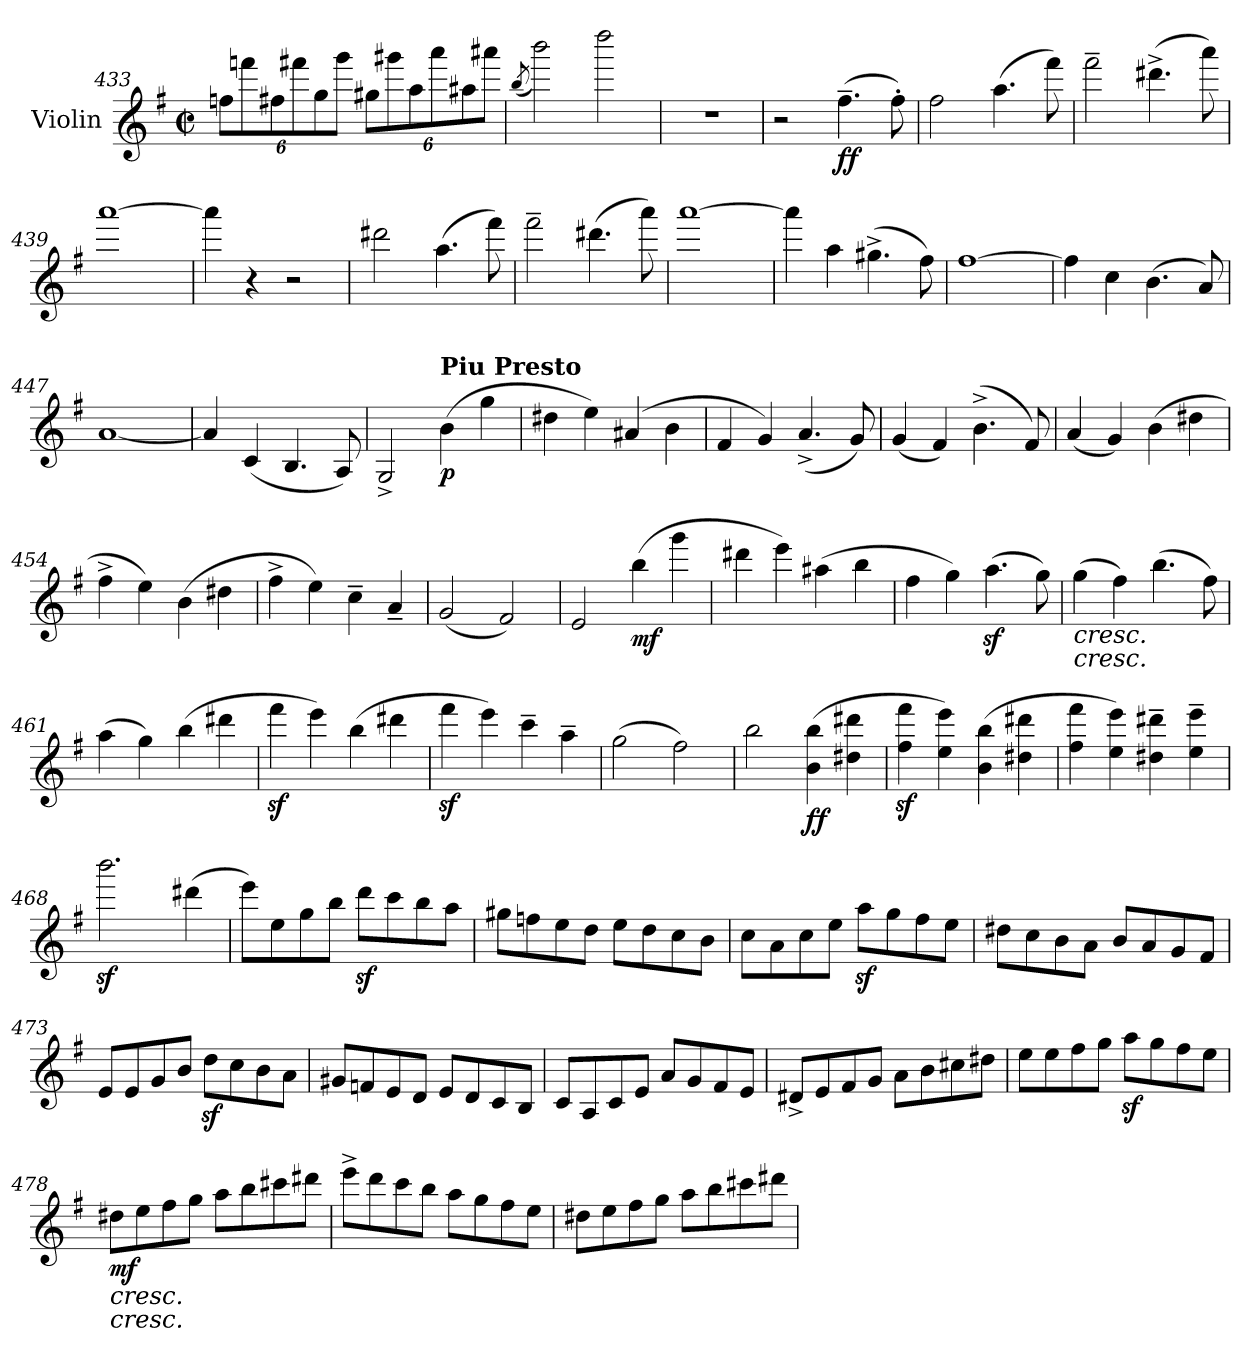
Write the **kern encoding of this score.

**kern	**dynam
*part1	*part1
*staff1	*staff1
*I"Violin	*
*I'Vln.	*
*clefG2	*
*k[f#]	*
*M2/2	*
*met(c|)	*
*Xbrackettup	*
=433	=433
12ffn\L	.
12fffn\	.
12ff#X\	.
12fff#X\	.
12gg\	.
12ggg\J	.
12gg#X\L	.
12ggg#X\	.
12aa\	.
12aaa\	.
12aa#X\	.
12aaa#X\J	.
=434	=434
(<8qbb/	.
2bbb\)	.
2dddd\	.
=435	=435
1r	.
=436	=436
2r	.
!	!LO:DY:b
(>4.ff#~\	ff
8ff#'\)	.
!!LO:LB:g=z
=437	=437
2ff#\	.
(>4.aa\	.
8fff#\)	.
=438	=438
2fff#~\	.
(>4.ddd#X^\	.
8aaa\)	.
=439	=439
[1aaa	.
=440	=440
4aaa\]	.
4r	.
2r	.
=441	=441
2ddd#X\	.
(>4.aa\	.
8fff#\)	.
=442	=442
2fff#~\	.
(>4.ddd#X\	.
8aaa\)	.
=443	=443
[1aaa	.
=444	=444
4aaa\]	.
4aa\	.
(>4.gg#X^\	.
8ff#\)	.
=445	=445
[1ff#	.
=446	=446
4ff#\]	.
4cc\	.
(>4.b\	.
8a/)	.
=447	=447
[1a	.
!!LO:LB:g=z
=448	=448
4a/]	.
(<4c/	.
4.B/	.
8A/)	.
=449	=449
2G^/	.
*MM296	*
!LO:TX:a:B:t=Piu Presto	!
!	!LO:DY:b
(>4b\	p
4gg\	.
=450	=450
4dd#X\	.
4ee\)	.
(>4a#X/	.
4b\	.
=451	=451
4f#/	.
4g/)	.
(<4.a^/	.
8g/)	.
=452	=452
(<4g/	.
4f#/)	.
(>4.b^\	.
8f#/)	.
=453	=453
(<4a/	.
4g/)	.
(>4b\	.
4dd#X\	.
=454	=454
4ff#^\	.
4ee\)	.
(>4b\	.
4dd#X\	.
=455	=455
4ff#^\	.
4ee\)	.
4cc~\	.
4a~/	.
=456	=456
(<2g/	.
2f#/)	.
=457	=457
2e/	.
!	!LO:DY:b
(>4bb\	mf
4ggg\	.
!!LO:LB:g=z
=458	=458
4ddd#X\	.
4eee\)	.
(>4aa#X\	.
4bb\	.
=459	=459
4ff#\	.
4gg\)	.
(>4.aaz<\	.
8gg\)	.
=460	=460
!LO:TX:b:i:t=cresc.	!
!LO:TX:b:i:t=cresc.	!
(>4gg\	.
4ff#\)	.
(>4.bb\	.
8ff#\)	.
=461	=461
(>4aa\	.
4gg\)	.
(>4bb\	.
4ddd#X\	.
=462	=462
4fff#z<\	.
4eee\)	.
(>4bb\	.
4ddd#X\	.
=463	=463
4fff#z<\	.
4eee\)	.
4ccc~\	.
4aa~\	.
=464	=464
(>2gg\	.
2ff#\)	.
=465	=465
2bb\	.
!	!LO:DY:b
(>4b\ 4bb\	ff
4dd#X\ 4ddd#X\	.
!!LO:LB:g=z
=466	=466
4ff#\z< 4fff#\z<	.
4ee\ 4eee\)	.
(>4b\ 4bb\	.
4dd#X\ 4ddd#X\	.
=467	=467
4ff#\ 4fff#\	.
4ee\ 4eee\)	.
4dd#X\~ 4ddd#X\~	.
4ee\~ 4eee\~	.
=468	=468
2.bbbz<\	.
(>4ddd#X\	.
=469	=469
8eee\L)	.
8ee\	.
8gg\	.
8bb\J	.
8dddz<\L	.
8ccc\	.
8bb\	.
8aa\J	.
=470	=470
8gg#X\L	.
8ffn\	.
8ee\	.
8dd\J	.
8ee\L	.
8dd\	.
8cc\	.
8b\J	.
=471	=471
8cc\L	.
8a\	.
8cc\	.
8ee\J	.
8aaz<\L	.
8gg\	.
8ff#\	.
8ee\J	.
!!LO:LB:g=z
=472	=472
8dd#X\L	.
8cc\	.
8b\	.
8a\J	.
8b/L	.
8a/	.
8g/	.
8f#/J	.
=473	=473
8e/L	.
8e/	.
8g/	.
8b/J	.
8ddz<\L	.
8cc\	.
8b\	.
8a\J	.
=474	=474
8g#X/L	.
8fn/	.
8e/	.
8d/J	.
8e/L	.
8d/	.
8c/	.
8B/J	.
=475	=475
8c/L	.
8A/	.
8c/	.
8e/J	.
8a/L	.
8g/	.
8f#/	.
8e/J	.
=476	=476
8d#X^/L	.
8e/	.
8f#/	.
8g/J	.
8a\L	.
8b\	.
8cc#X\	.
8dd#X\J	.
!!LO:LB:g=z
=477	=477
8ee\L	.
8ee\	.
8ff#\	.
8gg\J	.
8aaz<\L	.
8gg\	.
8ff#\	.
8ee\J	.
=478	=478
!LO:TX:b:i:t=cresc.	!
!LO:TX:b:i:t=cresc.	!
!	!LO:DY:b
8dd#X\L	mf
8ee\	.
8ff#\	.
8gg\J	.
8aa\L	.
8bb\	.
8ccc#X\	.
8ddd#X\J	.
=479	=479
8eee^\L	.
8ddd\	.
8ccc\	.
8bb\J	.
8aa\L	.
8gg\	.
8ff#\	.
8ee\J	.
=480	=480
8dd#X\L	.
8ee\	.
8ff#\	.
8gg\J	.
8aa\L	.
8bb\	.
8ccc#X\	.
8ddd#X\J	.
=	=
*-	*-
